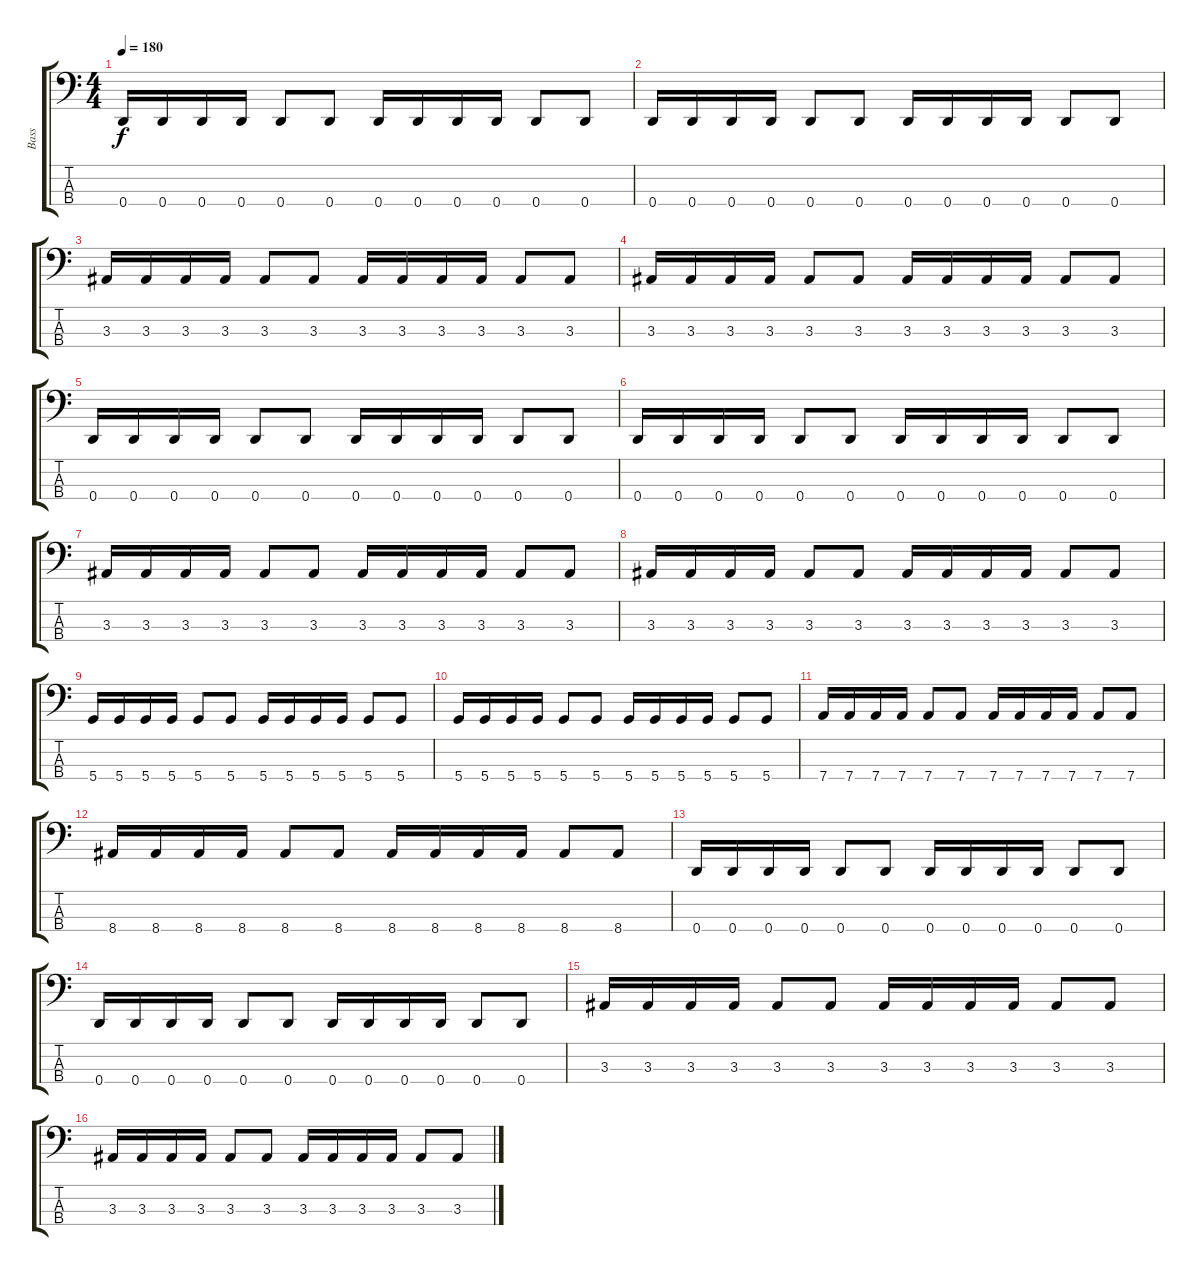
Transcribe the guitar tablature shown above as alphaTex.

\track ("Bass" "Bass") {instrument electricbassfinger}
\staff {score tabs}
\tuning (F2 C2 G1 D1) {hide}
\ts (4 4)
\section ("" "")
\tempo 180
\clef f4
\ks c
0.4.16{dy f} 0.4.16 0.4.16 0.4.16 0.4.8 0.4.8 0.4.16 0.4.16 0.4.16 0.4.16 0.4.8 0.4.8 |
0.4.16 0.4.16 0.4.16 0.4.16 0.4.8 0.4.8 0.4.16 0.4.16 0.4.16 0.4.16 0.4.8 0.4.8 |
3.3.16 3.3.16 3.3.16 3.3.16 3.3.8 3.3.8 3.3.16 3.3.16 3.3.16 3.3.16 3.3.8 3.3.8 |
3.3.16 3.3.16 3.3.16 3.3.16 3.3.8 3.3.8 3.3.16 3.3.16 3.3.16 3.3.16 3.3.8 3.3.8 |
0.4.16 0.4.16 0.4.16 0.4.16 0.4.8 0.4.8 0.4.16 0.4.16 0.4.16 0.4.16 0.4.8 0.4.8 |
0.4.16 0.4.16 0.4.16 0.4.16 0.4.8 0.4.8 0.4.16 0.4.16 0.4.16 0.4.16 0.4.8 0.4.8 |
3.3.16 3.3.16 3.3.16 3.3.16 3.3.8 3.3.8 3.3.16 3.3.16 3.3.16 3.3.16 3.3.8 3.3.8 |
3.3.16 3.3.16 3.3.16 3.3.16 3.3.8 3.3.8 3.3.16 3.3.16 3.3.16 3.3.16 3.3.8 3.3.8 |
5.4.16 5.4.16 5.4.16 5.4.16 5.4.8 5.4.8 5.4.16 5.4.16 5.4.16 5.4.16 5.4.8 5.4.8 |
5.4.16 5.4.16 5.4.16 5.4.16 5.4.8 5.4.8 5.4.16 5.4.16 5.4.16 5.4.16 5.4.8 5.4.8 |
7.4.16 7.4.16 7.4.16 7.4.16 7.4.8 7.4.8 7.4.16 7.4.16 7.4.16 7.4.16 7.4.8 7.4.8 |
8.4.16 8.4.16 8.4.16 8.4.16 8.4.8 8.4.8 8.4.16 8.4.16 8.4.16 8.4.16 8.4.8 8.4.8 |
0.4.16 0.4.16 0.4.16 0.4.16 0.4.8 0.4.8 0.4.16 0.4.16 0.4.16 0.4.16 0.4.8 0.4.8 |
0.4.16 0.4.16 0.4.16 0.4.16 0.4.8 0.4.8 0.4.16 0.4.16 0.4.16 0.4.16 0.4.8 0.4.8 |
3.3.16 3.3.16 3.3.16 3.3.16 3.3.8 3.3.8 3.3.16 3.3.16 3.3.16 3.3.16 3.3.8 3.3.8 |
3.3.16 3.3.16 3.3.16 3.3.16 3.3.8 3.3.8 3.3.16 3.3.16 3.3.16 3.3.16 3.3.8 3.3.8
